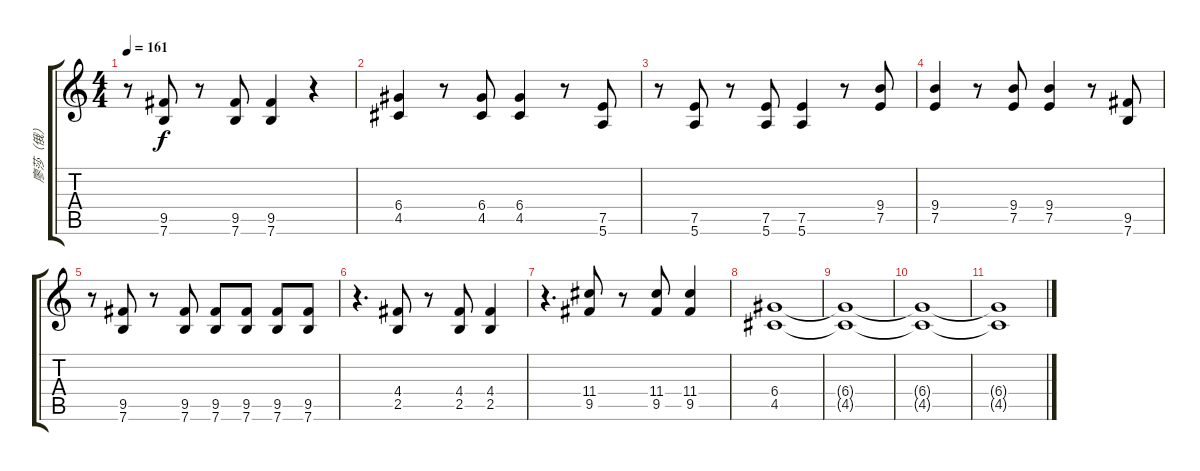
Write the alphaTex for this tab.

\track ("廖莎（俄）" "廖莎（俄）") {instrument distortionguitar}
\staff {score tabs}
\tuning (E4 B3 G3 D3 A2 E2) {hide}
\ts (4 4)
\tempo 161
\clef g2
\ks c
r.8{dy f} (9.5 7.6).8 r.8 (9.5 7.6).8 (9.5 7.6).4 r.4 |
(6.4 4.5).4 r.8 (6.4 4.5).8 (6.4 4.5).4 r.8 (7.5 5.6).8 |
r.8 (7.5 5.6).8 r.8 (7.5 5.6).8 (7.5 5.6).4 r.8 (9.4 7.5).8 |
(9.4 7.5).4 r.8 (9.4 7.5).8 (9.4 7.5).4 r.8 (9.5 7.6).8 |
r.8 (9.5 7.6).8 r.8 (9.5 7.6).8 (9.5 7.6).8 (9.5 7.6).8 (9.5 7.6).8 (9.5 7.6).8 |
r.4{d} (4.4 2.5).8 r.8 (4.4 2.5).8 (4.4 2.5).4 |
r.4{d} (11.4 9.5).8 r.8 (11.4 9.5).8 (11.4 9.5).4 |
(6.4 4.5).1 |
(6.4{t} 4.5{t}).1{volume 0} |
(6.4{t} 4.5{t}).1 |
(6.4{t} 4.5{t}).1
